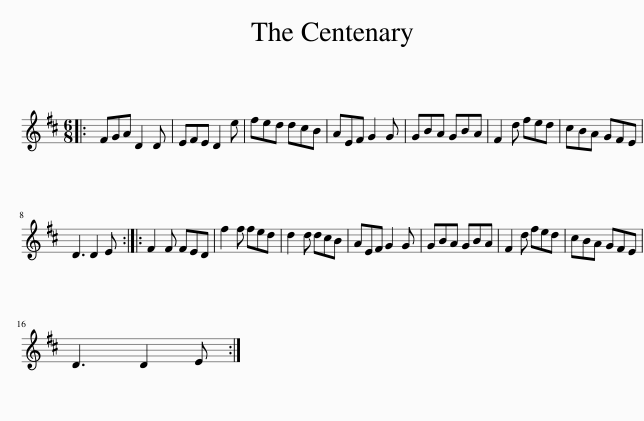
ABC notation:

X:1
L:1/8
M:6/8
I:linebreak $
K:D
V:1 treble
V:1
|: FGA D2 D | EFE D2 e | fed dcB | AEF G2 G | GBA GBA | %5
 F2 d fed | cBA GFE |$ D3 D2 E :: F2 F FED | f2 f fed | %10
 d2 d dcB | AEF G2 G | GBA GBA | F2 d fed | cBA GFE |$ %15
 D3 D2 E :| %16
